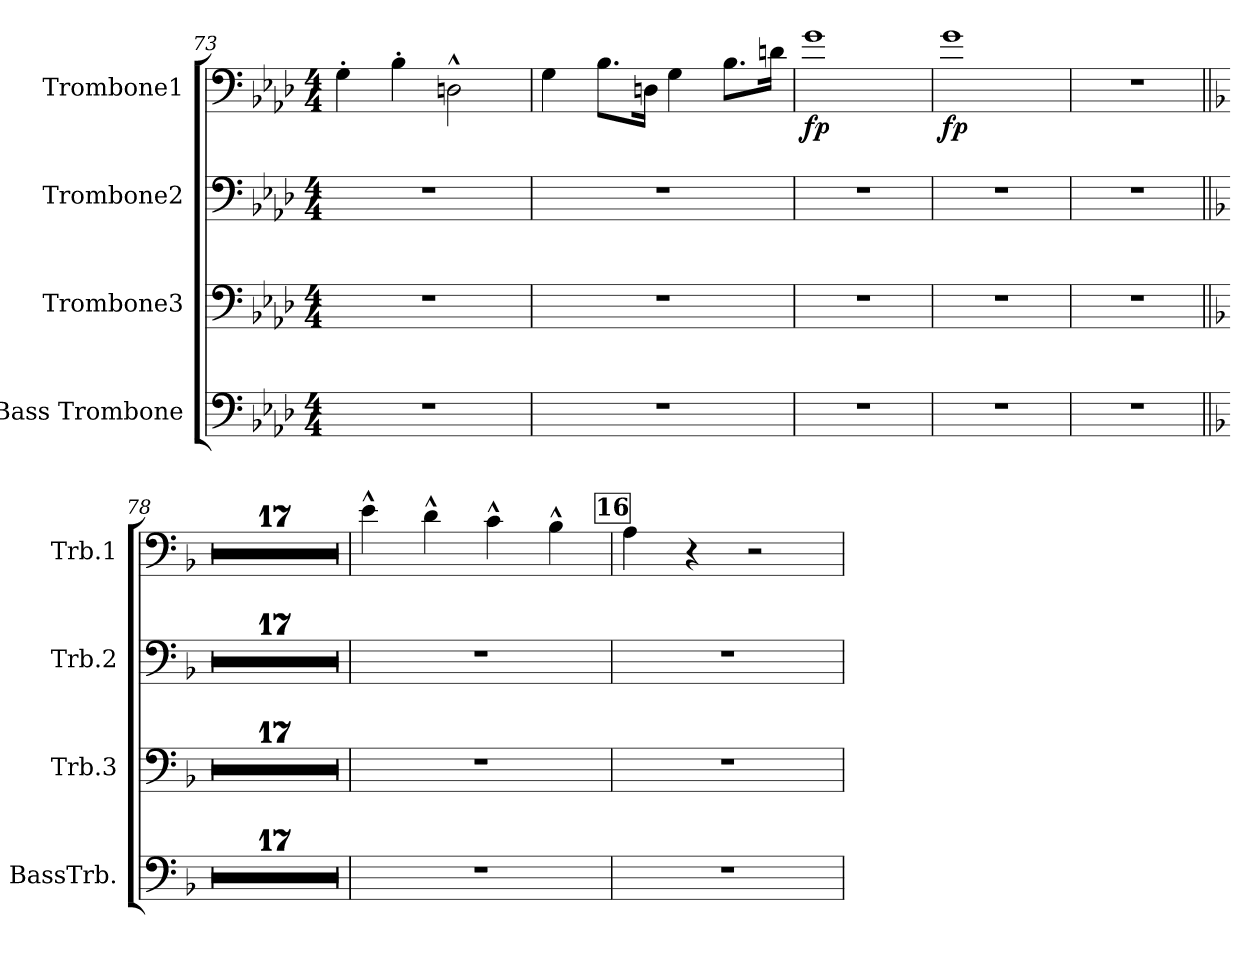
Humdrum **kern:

**kern	**kern	**kern	**kern	**dynam
*part4	*part3	*part2	*part1	*part1
*staff4	*staff3	*staff2	*staff1	*staff1
*I"Bass Trombone	*I"Trombone3	*I"Trombone2	*I"Trombone1	*
*I'BassTrb.	*I'Trb.3	*I'Trb.2	*I'Trb.1	*
!!LO:LB:g=z
*clefF4	*clefF4	*clefF4	*clefF4	*
*k[b-e-a-d-]	*k[b-e-a-d-]	*k[b-e-a-d-]	*k[b-e-a-d-]	*
*M4/4	*M4/4	*M4/4	*M4/4	*
=73	=73	=73	=73	=73
1r	1r	1r	4G'\	.
.	.	.	4B-'\	.
.	.	.	2Dn^^\	.
=74	=74	=74	=74	=74
1r	1r	1r	4G\	.
.	.	.	8.B-\L	.
.	.	.	16Dn\Jk	.
.	.	.	4G\	.
.	.	.	8.B-\L	.
.	.	.	16dn\Jk	.
=75	=75	=75	=75	=75
!	!	!	!	!LO:DY:b
1r	1r	1r	1g	fp
=76	=76	=76	=76	=76
!	!	!	!	!LO:DY:b
1r	1r	1r	1g	fp
=77	=77	=77	=77	=77
1r	1r	1r	1r	.
=78||	=78||	=78||	=78||	=78||
*k[b-]	*k[b-]	*k[b-]	*k[b-]	*
1r	1r	1r	1r	.
=79	=79	=79	=79	=79
1r	1r	1r	1r	.
=80	=80	=80	=80	=80
1r	1r	1r	1r	.
=81	=81	=81	=81	=81
1r	1r	1r	1r	.
=82	=82	=82	=82	=82
1r	1r	1r	1r	.
=83	=83	=83	=83	=83
1r	1r	1r	1r	.
=84	=84	=84	=84	=84
1r	1r	1r	1r	.
=85	=85	=85	=85	=85
1r	1r	1r	1r	.
=86	=86	=86	=86	=86
1r	1r	1r	1r	.
=87	=87	=87	=87	=87
1r	1r	1r	1r	.
=88	=88	=88	=88	=88
1r	1r	1r	1r	.
=89	=89	=89	=89	=89
1r	1r	1r	1r	.
=90	=90	=90	=90	=90
1r	1r	1r	1r	.
=91	=91	=91	=91	=91
1r	1r	1r	1r	.
=92	=92	=92	=92	=92
1r	1r	1r	1r	.
=93	=93	=93	=93	=93
1r	1r	1r	1r	.
=94	=94	=94	=94	=94
1r	1r	1r	1r	.
=95	=95	=95	=95	=95
1r	1r	1r	4e^^\	.
.	.	.	4d^^\	.
.	.	.	4c^^\	.
.	.	.	4B-^^\	.
!!LO:REH:place=s1:a:B:fs=14:t=16
=96	=96	=96	=96	=96
1r	1r	1r	4A\	.
.	.	.	4r	.
.	.	.	2r	.
=	=	=	=	=
*-	*-	*-	*-	*-
